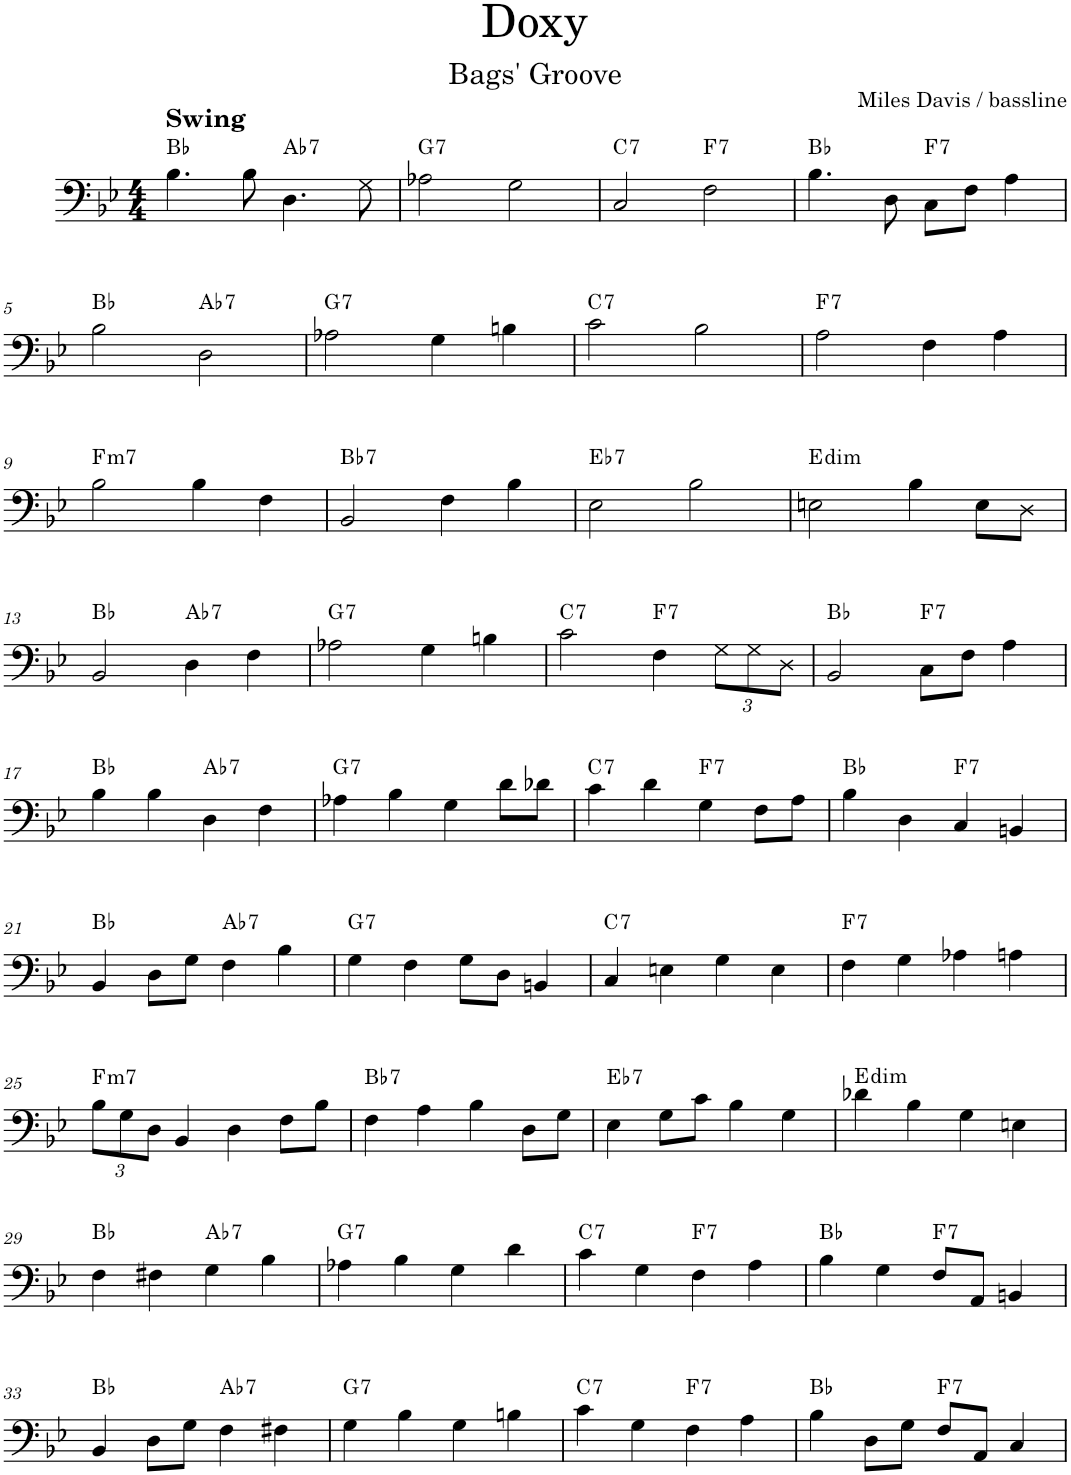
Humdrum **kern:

**kern	**harte
*part1	*part1
*staff1	*
*I"Bass Guitar	*
*I'B. Guit.	*
*clefF4	*
*Trd7c12	*
*k[b-e-]	*
*M4/4	*
=1	=1
!LO:TX:a:B:t=Swing	!
4.B-\	Bb:maj
8B-\	.
!	!LO:H:kt=7
4.D\	Ab:7
8G\	.
=2	=2
!	!LO:H:kt=7
2A-X\	G:7
2G\	.
=3	=3
!	!LO:H:kt=7
2C/	C:7
!	!LO:H:kt=7
2F\	F:7
=4	=4
4.B-\	Bb:maj
8D\	.
!	!LO:H:kt=7
8C\L	F:7
8F\J	.
4A\	.
!!LO:LB:g=z
=5	=5
2B-\	Bb:maj
!	!LO:H:kt=7
2D\	Ab:7
=6	=6
!	!LO:H:kt=7
2A-X\	G:7
4G\	.
4Bn\	.
=7	=7
!	!LO:H:kt=7
2c\	C:7
2B-\	.
=8	=8
!	!LO:H:kt=7
2A\	F:7
4F\	.
4A\	.
!!LO:LB:g=z
=9	=9
!	!LO:H:kt=m7
2B-\	F:min7
4B-\	.
4F\	.
=10	=10
!	!LO:H:kt=7
2BB-/	Bb:7
4F\	.
4B-\	.
=11	=11
!	!LO:H:kt=7
2E-\	Eb:7
2B-\	.
=12	=12
!	!LO:H:kt=dim
2En\	E:dim
4B-\	.
8E\L	.
8D\J	.
!!LO:LB:g=z
=13	=13
2BB-/	Bb:maj
!	!LO:H:kt=7
4D\	Ab:7
4F\	.
=14	=14
!	!LO:H:kt=7
2A-X\	G:7
4G\	.
4Bn\	.
=15	=15
!	!LO:H:kt=7
2c\	C:7
!	!LO:H:kt=7
4F\	F:7
*Xbrackettup	*
12G\L	.
12G\	.
12D\J	.
=16	=16
2BB-/	Bb:maj
!	!LO:H:kt=7
8C\L	F:7
8F\J	.
4A\	.
!!LO:LB:g=z
=17	=17
4B-\	Bb:maj
4B-\	.
!	!LO:H:kt=7
4D\	Ab:7
4F\	.
=18	=18
!	!LO:H:kt=7
4A-X\	G:7
4B-\	.
4G\	.
8d\L	.
8d-X\J	.
=19	=19
!	!LO:H:kt=7
4c\	C:7
4d\	.
!	!LO:H:kt=7
4G\	F:7
8F\L	.
8A\J	.
=20	=20
4B-\	Bb:maj
4D\	.
!	!LO:H:kt=7
4C/	F:7
4BBn/	.
!!LO:LB:g=z
=21	=21
4BB-/	Bb:maj
8D\L	.
8G\J	.
!	!LO:H:kt=7
4F\	Ab:7
4B-\	.
=22	=22
!	!LO:H:kt=7
4G\	G:7
4F\	.
8G\L	.
8D\J	.
4BBn/	.
=23	=23
!	!LO:H:kt=7
4C/	C:7
4En\	.
4G\	.
4E\	.
=24	=24
!	!LO:H:kt=7
4F\	F:7
4G\	.
4A-X\	.
4An\	.
!!LO:LB:g=z
=25	=25
!	!LO:H:kt=m7
12B-\L	F:min7
12G\	.
12D\J	.
4BB-/	.
4D\	.
8F\L	.
8B-\J	.
=26	=26
!	!LO:H:kt=7
4F\	Bb:7
4A\	.
4B-\	.
8D\L	.
8G\J	.
=27	=27
!	!LO:H:kt=7
4E-\	Eb:7
8G\L	.
8c\J	.
4B-\	.
4G\	.
=28	=28
!	!LO:H:kt=dim
4d-X\	E:dim
4B-\	.
4G\	.
4En\	.
!!LO:LB:g=z
=29	=29
4F\	Bb:maj
4F#X\	.
!	!LO:H:kt=7
4G\	Ab:7
4B-\	.
=30	=30
!	!LO:H:kt=7
4A-X\	G:7
4B-\	.
4G\	.
4d\	.
=31	=31
!	!LO:H:kt=7
4c\	C:7
4G\	.
!	!LO:H:kt=7
4F\	F:7
4A\	.
=32	=32
4B-\	Bb:maj
4G\	.
!	!LO:H:kt=7
8F/L	F:7
8AA/J	.
4BBn/	.
!!LO:LB:g=z
=33	=33
4BB-/	Bb:maj
8D\L	.
8G\J	.
!	!LO:H:kt=7
4F\	Ab:7
4F#X\	.
=34	=34
!	!LO:H:kt=7
4G\	G:7
4B-\	.
4G\	.
4Bn\	.
=35	=35
!	!LO:H:kt=7
4c\	C:7
4G\	.
!	!LO:H:kt=7
4F\	F:7
4A\	.
=36	=36
4B-\	Bb:maj
8D\L	.
8G\J	.
!	!LO:H:kt=7
8F/L	F:7
8AA/J	.
4C/	.
=	=
*-	*-
